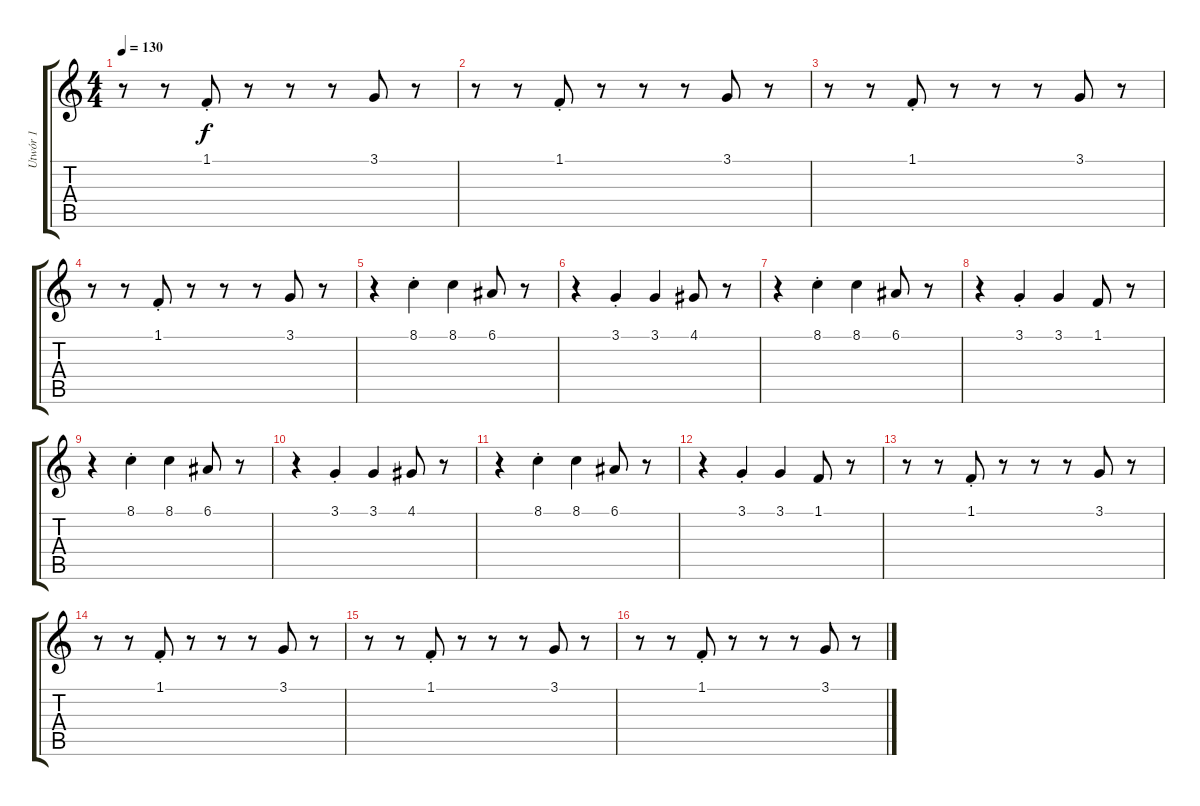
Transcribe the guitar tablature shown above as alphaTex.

\track ("Utwór 1" "Utwór 1") {instrument choiraahs}
\staff {score tabs}
\tuning (E4 B3 G3 D3 A2 E2) {hide}
\ts (4 4)
\tempo 130
\clef g2
\ks c
r.8{dy f} r.8 1.1{st}.8 r.8 r.8 r.8 3.1.8 r.8 |
r.8 r.8 1.1{st}.8 r.8 r.8 r.8 3.1.8 r.8 |
r.8 r.8 1.1{st}.8 r.8 r.8 r.8 3.1.8 r.8 |
r.8 r.8 1.1{st}.8 r.8 r.8 r.8 3.1.8 r.8 |
r.4 8.1{st}.4 8.1.4 6.1.8 r.8 |
r.4 3.1{st}.4 3.1.4 4.1.8 r.8 |
r.4 8.1{st}.4 8.1.4 6.1.8 r.8 |
r.4 3.1{st}.4 3.1.4 1.1.8 r.8 |
r.4 8.1{st}.4 8.1.4 6.1.8 r.8 |
r.4 3.1{st}.4 3.1.4 4.1.8 r.8 |
r.4 8.1{st}.4 8.1.4 6.1.8 r.8 |
r.4 3.1{st}.4 3.1.4 1.1.8 r.8 |
r.8 r.8 1.1{st}.8 r.8 r.8 r.8 3.1.8 r.8 |
r.8 r.8 1.1{st}.8 r.8 r.8 r.8 3.1.8 r.8 |
r.8 r.8 1.1{st}.8 r.8 r.8 r.8 3.1.8 r.8 |
r.8 r.8 1.1{st}.8 r.8 r.8 r.8 3.1.8 r.8
